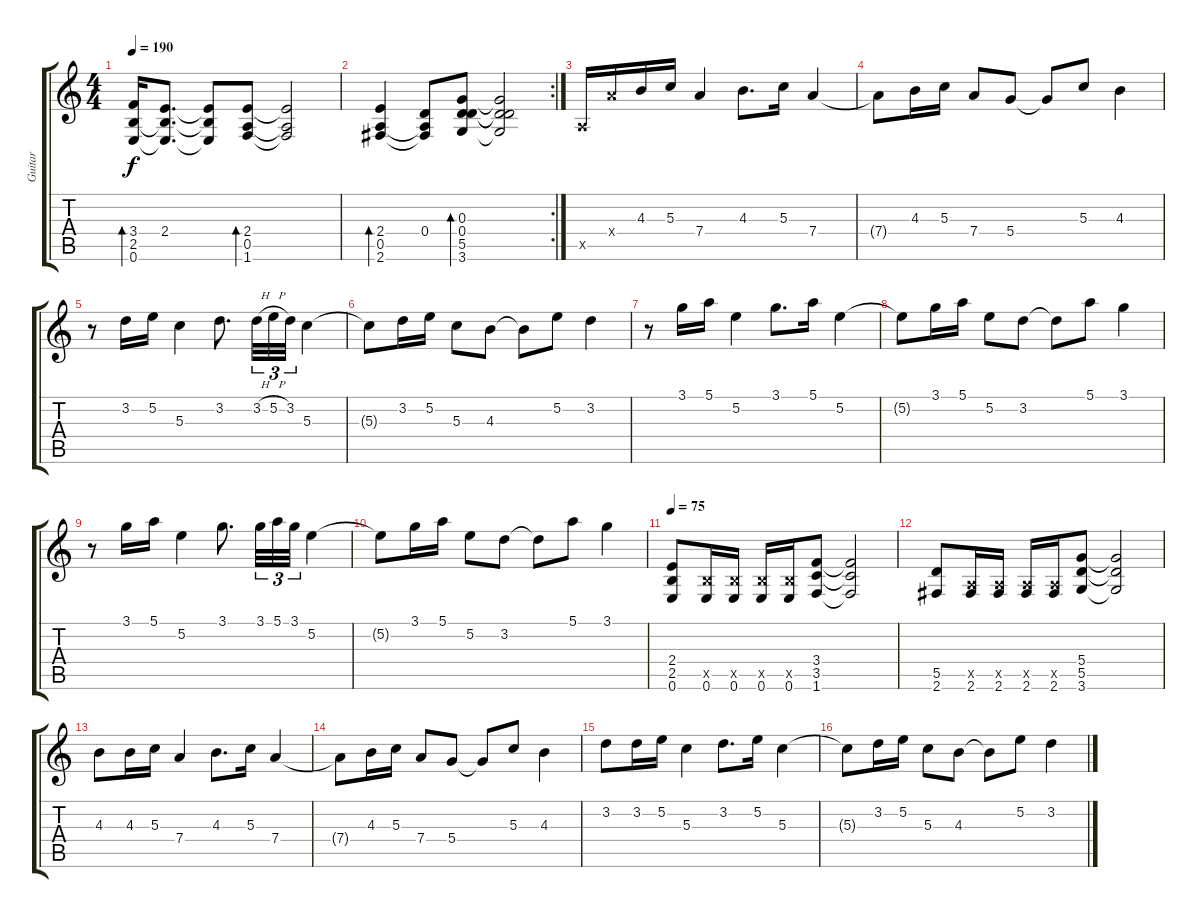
\track ("Guitar" "Guitar") {mute instrument acousticguitarsteel}
\staff {score tabs}
\tuning (E4 B3 G3 D3 A2 E2) {hide}
\ts (4 4)
\tempo 190
\tempo 75
\tempo 190
\clef g2
\ks c
(3.4 2.5 0.6).16{bd 60 dy f instrument acousticguitarsteel} (2.4 2.5{t} 0.6{t}).8{d} (2.4{t} 2.5{t} 0.6{t}).8 (2.4 0.5 1.6).8{bd 60} (2.4{t} 0.5{t} 1.6{t}).2 |
\rc 2
(2.4 0.5 2.6).4{bd 60} (0.4 0.5{t} 2.6{t}).8 (0.3 0.4 5.5 3.6).8{bd 60} (0.3{t} 0.4{t} 5.5{t} 3.6{t}).2 |
0.5{x}.16 7.4{x}.16 4.3.16 5.3.16 7.4.4 4.3.8{d} 5.3.16 7.4.4 |
7.4{t}.8 4.3.16 5.3.16 7.4.8 5.4.8 5.4{t}.8 5.3.8 4.3.4 |
r.8 3.2.16 5.2.16 5.3.4 3.2.8{d} 3.2{h}.32{tu (3 2)} 5.2{h}.32{tu (3 2)} 3.2.32{tu (3 2)} 5.3.4 |
5.3{t}.8 3.2.16 5.2.16 5.3.8 4.3.8 4.3{t}.8 5.2.8 3.2.4 |
r.8 3.1.16 5.1.16 5.2.4 3.1.8{d} 5.1.16 5.2.4 |
5.2{t}.8 3.1.16 5.1.16 5.2.8 3.2.8 3.2{t}.8 5.1.8 3.1.4 |
r.8 3.1.16 5.1.16 5.2.4 3.1.8{d} 3.1.32{tu (3 2)} 5.1.32{tu (3 2)} 3.1.32{tu (3 2)} 5.2.4 |
5.2{t}.8 3.1.16 5.1.16 5.2.8 3.2.8 3.2{t}.8 5.1.8 3.1.4 |
\tempo 75
(2.4 2.5 0.6).8 (2.5{x} 0.6).16 (2.5{x} 0.6).16 (2.5{x} 0.6).16 (2.5{x} 0.6).16 (3.4 3.5 1.6).8 (3.4{t} 3.5{t} 1.6{t}).2 |
(5.5 2.6).8 (0.5{x} 2.6).16 (0.5{x} 2.6).16 (0.5{x} 2.6).16 (0.5{x} 2.6).16 (5.4 5.5 3.6).8 (5.4{t} 5.5{t} 3.6{t}).2 |
4.3.8 4.3.16 5.3.16 7.4.4 4.3.8{d} 5.3.16 7.4.4 |
7.4{t}.8 4.3.16 5.3.16 7.4.8 5.4.8 5.4{t}.8 5.3.8 4.3.4 |
3.2.8 3.2.16 5.2.16 5.3.4 3.2.8{d} 5.2.16 5.3.4 |
5.3{t}.8 3.2.16 5.2.16 5.3.8 4.3.8 4.3{t}.8 5.2.8 3.2.4
